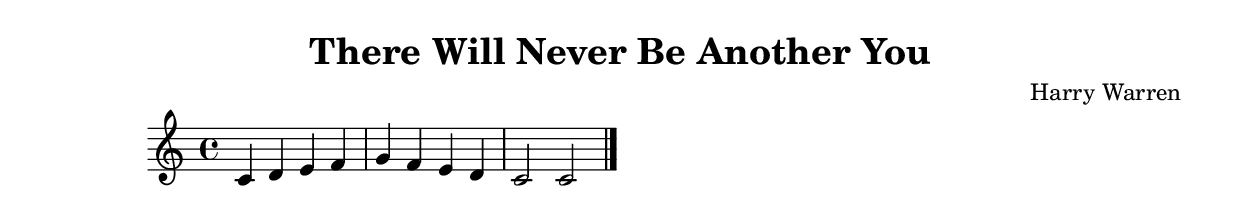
\version "2.24.4"

\header {
  title = "There Will Never Be Another You"
  composer = "Harry Warren"
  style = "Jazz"
}

\score {
  \new Staff {
    \clef treble
    \time 4/4
    \key c \major
    
    % Simple chord progression placeholder
    c'4 d' e' f' |
    g' f' e' d' |
    c'2 c'2 |
    \bar "|."
  }
  \layout {}
  \midi {
    \tempo 4 = 120
  }
}